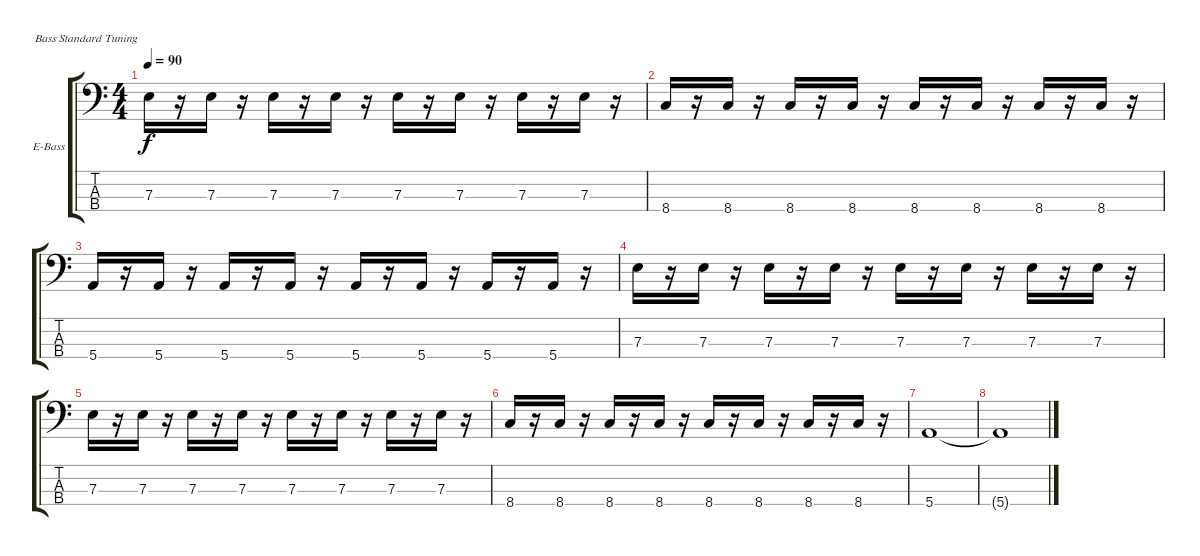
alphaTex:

\bracketExtendMode groupsimilarinstruments
\firstSystemTrackNameOrientation horizontal
\otherSystemsTrackNameOrientation horizontal
\track ("Bass" "E-Bass") {instrument electricbassfinger}
\staff {score tabs}
\tuning (G2 D2 A1 E1)
\ts (4 4)
\tempo 90
\clef f4
\ks c
7.3.16{dy f} r.16 7.3.16 r.16 7.3.16 r.16 7.3.16 r.16 7.3.16 r.16 7.3.16 r.16 7.3.16 r.16 7.3.16 r.16 |
8.4.16 r.16 8.4.16 r.16 8.4.16 r.16 8.4.16 r.16 8.4.16 r.16 8.4.16 r.16 8.4.16 r.16 8.4.16 r.16 |
5.4.16 r.16 5.4.16 r.16 5.4.16 r.16 5.4.16 r.16 5.4.16 r.16 5.4.16 r.16 5.4.16 r.16 5.4.16 r.16 |
7.3.16 r.16 7.3.16 r.16 7.3.16 r.16 7.3.16 r.16 7.3.16 r.16 7.3.16 r.16 7.3.16 r.16 7.3.16 r.16 |
7.3.16 r.16 7.3.16 r.16 7.3.16 r.16 7.3.16 r.16 7.3.16 r.16 7.3.16 r.16 7.3.16 r.16 7.3.16 r.16 |
8.4.16 r.16 8.4.16 r.16 8.4.16 r.16 8.4.16 r.16 8.4.16 r.16 8.4.16 r.16 8.4.16 r.16 8.4.16 r.16 |
5.4.1 |
5.4{t}.1
